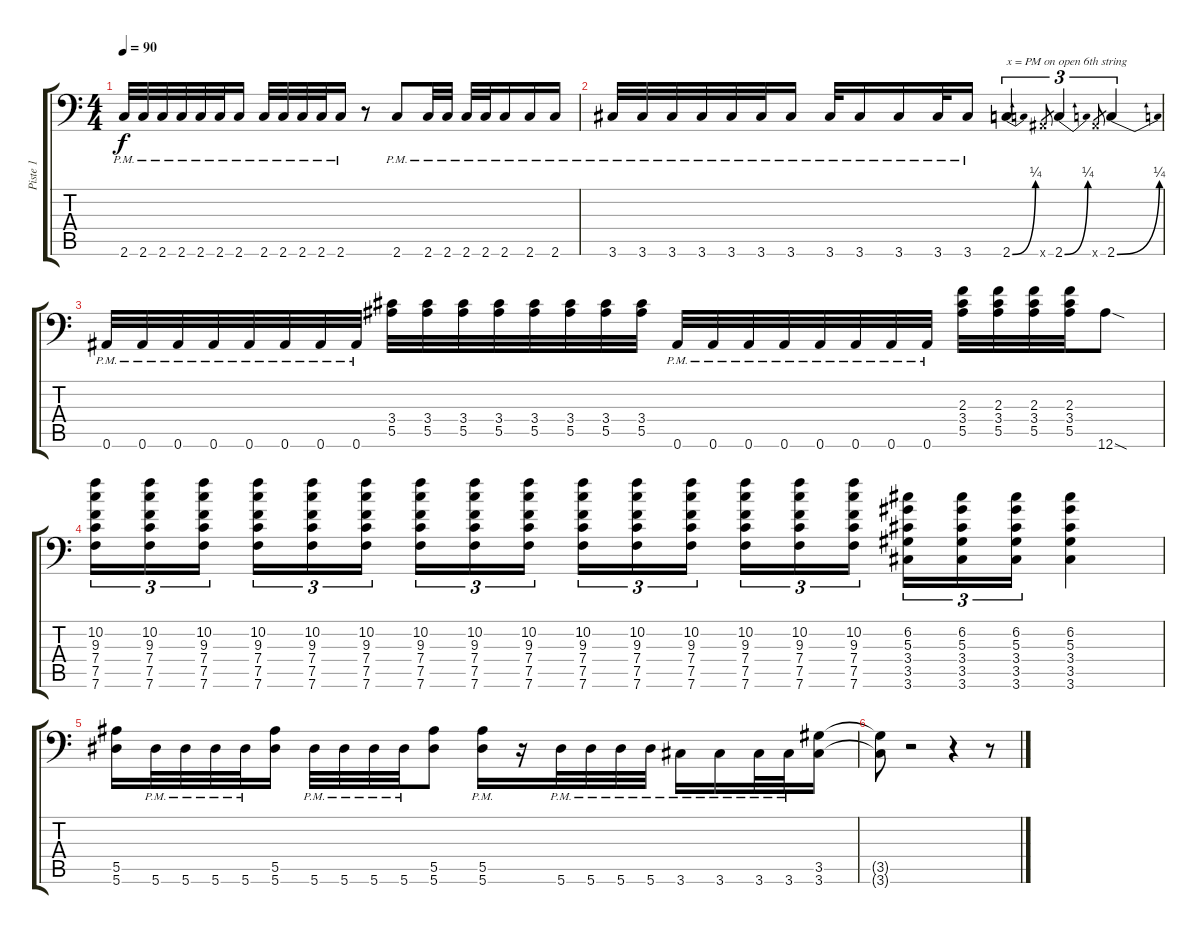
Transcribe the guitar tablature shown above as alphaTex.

\track ("Piste 1" "Piste 1") {instrument distortionguitar}
\staff {score tabs}
\tuning (C4 G3 Eb3 Bb2 F2 Bb1) {hide}
\ts (4 4)
\tempo 90
\clef f4
\ks c
2.6{pm}.32{dy f} 2.6{pm}.32 2.6{pm}.32 2.6{pm}.32 2.6{pm}.32 2.6{pm}.32 2.6{pm}.16 2.6{pm}.32 2.6{pm}.32 2.6{pm}.32 2.6{pm}.32 2.6{pm}.16 r.8 2.6{pm}.8 2.6{pm}.32 2.6{pm}.32 2.6{pm}.32 2.6{pm}.32 2.6{pm}.16 2.6{pm}.16 2.6{pm}.16 |
3.6{pm}.32 3.6{pm}.32 3.6{pm}.32 3.6{pm}.32 3.6{pm}.32 3.6{pm}.32 3.6{pm}.16 3.6{pm}.32 3.6{pm}.16 3.6{pm}.16 3.6{pm}.32 3.6{pm}.16 2.6{be (bend 0 0 60 1)}.4{tu (3 2) txt "x = PM on open 6th string"} 0.6{x}.8{gr} 2.6{be (bend 0 0 60 1)}.4{tu (3 2)} 0.6{x}.8{gr} 2.6{be (bend 0 0 60 1)}.4{tu (3 2)} |
0.6{pm}.32 0.6{pm}.32 0.6{pm}.32 0.6{pm}.32 0.6{pm}.32 0.6{pm}.32 0.6{pm}.32 0.6{pm}.32 (3.4 5.5).32 (3.4 5.5).32 (3.4 5.5).32 (3.4 5.5).32 (3.4 5.5).32 (3.4 5.5).32 (3.4 5.5).32 (3.4 5.5).32 0.6{pm}.32 0.6{pm}.32 0.6{pm}.32 0.6{pm}.32 0.6{pm}.32 0.6{pm}.32 0.6{pm}.32 0.6{pm}.32 (2.3 3.4 5.5).32 (2.3 3.4 5.5).32 (2.3 3.4 5.5).32 (2.3 3.4 5.5).32 12.6{sod}.8 |
(10.2 9.3 7.4 7.5 7.6).16{tu (3 2)} (10.2 9.3 7.4 7.5 7.6).16{tu (3 2)} (10.2 9.3 7.4 7.5 7.6).16{tu (3 2) beam splitsecondary} (10.2 9.3 7.4 7.5 7.6).16{tu (3 2)} (10.2 9.3 7.4 7.5 7.6).16{tu (3 2)} (10.2 9.3 7.4 7.5 7.6).16{tu (3 2)} (10.2 9.3 7.4 7.5 7.6).16{tu (3 2)} (10.2 9.3 7.4 7.5 7.6).16{tu (3 2)} (10.2 9.3 7.4 7.5 7.6).16{tu (3 2) beam splitsecondary} (10.2 9.3 7.4 7.5 7.6).16{tu (3 2)} (10.2 9.3 7.4 7.5 7.6).16{tu (3 2)} (10.2 9.3 7.4 7.5 7.6).16{tu (3 2)} (10.2 9.3 7.4 7.5 7.6).16{tu (3 2)} (10.2 9.3 7.4 7.5 7.6).16{tu (3 2)} (10.2 9.3 7.4 7.5 7.6).16{tu (3 2) beam splitsecondary} (6.2 5.3 3.4 3.5 3.6).16{tu (3 2)} (6.2 5.3 3.4 3.5 3.6).16{tu (3 2)} (6.2 5.3 3.4 3.5 3.6).16{tu (3 2)} (6.2 5.3 3.4 3.5 3.6).4 |
(5.5 5.6).16 5.6{pm}.32 5.6{pm}.32 5.6{pm}.32 5.6{pm}.32 (5.5 5.6).16 5.6{pm}.32 5.6{pm}.32 5.6{pm}.32 5.6{pm}.32 (5.5 5.6).8 (5.5{pm} 5.6{pm}).16 r.16 5.6{pm}.32 5.6{pm}.32 5.6{pm}.32 5.6{pm}.32 3.6{pm}.16 3.6{pm}.16 3.6{pm}.32 3.6{pm}.32 (3.5 3.6).16 |
(3.5{t} 3.6{t}).8 r.2 r.4 r.8
